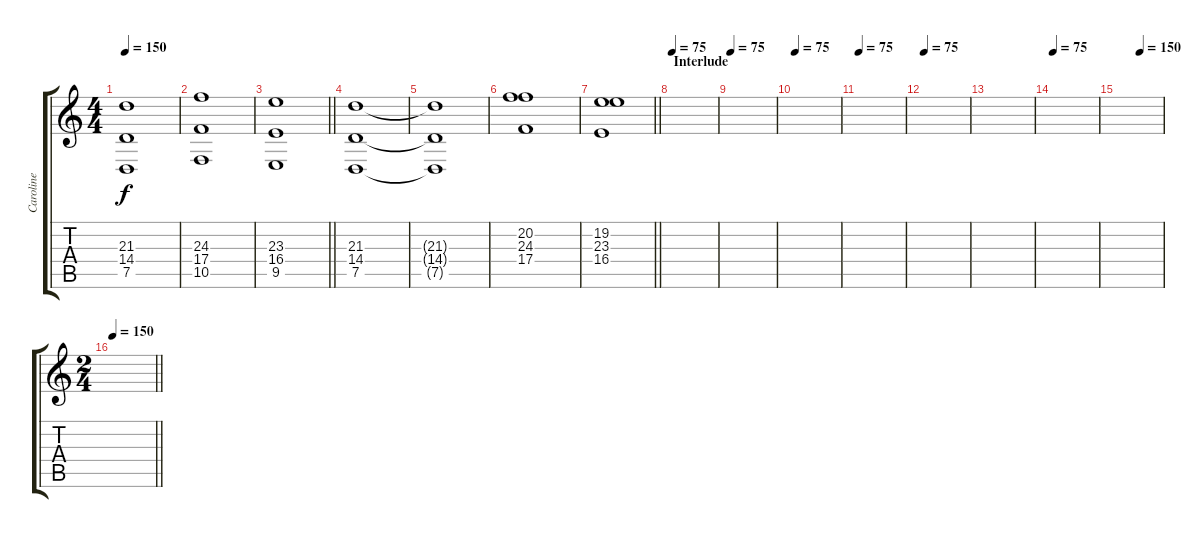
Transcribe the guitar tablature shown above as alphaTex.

\track ("Caroline" "Caroline") {instrument stringensemble1}
\staff {score tabs}
\tuning (D4 A3 F3 C3 G2 D2) {hide}
\ts (4 4)
\tempo 150
\clef g2
\ks c
(21.3{t} 14.4{t} 7.5{t}).1{dy f} |
(24.3 17.4 10.5).1 |
\barLineRight lightlight
(23.3 16.4 9.5).1 |
(21.3 14.4 7.5).1 |
(21.3{t} 14.4{t} 7.5{t}).1 |
(20.2 24.3 17.4).1 |
\barLineRight lightlight
(19.2 23.3 16.4).1 |
\section ("" "Interlude")
\tempo 75
|
\tempo 75
|
\tempo 75
|
\tempo 75
|
\tempo 75
|
|
\tempo 75
|
\tempo (150 0.5)
|
\ts (2 4)
\tempo 150
\barLineRight lightlight
